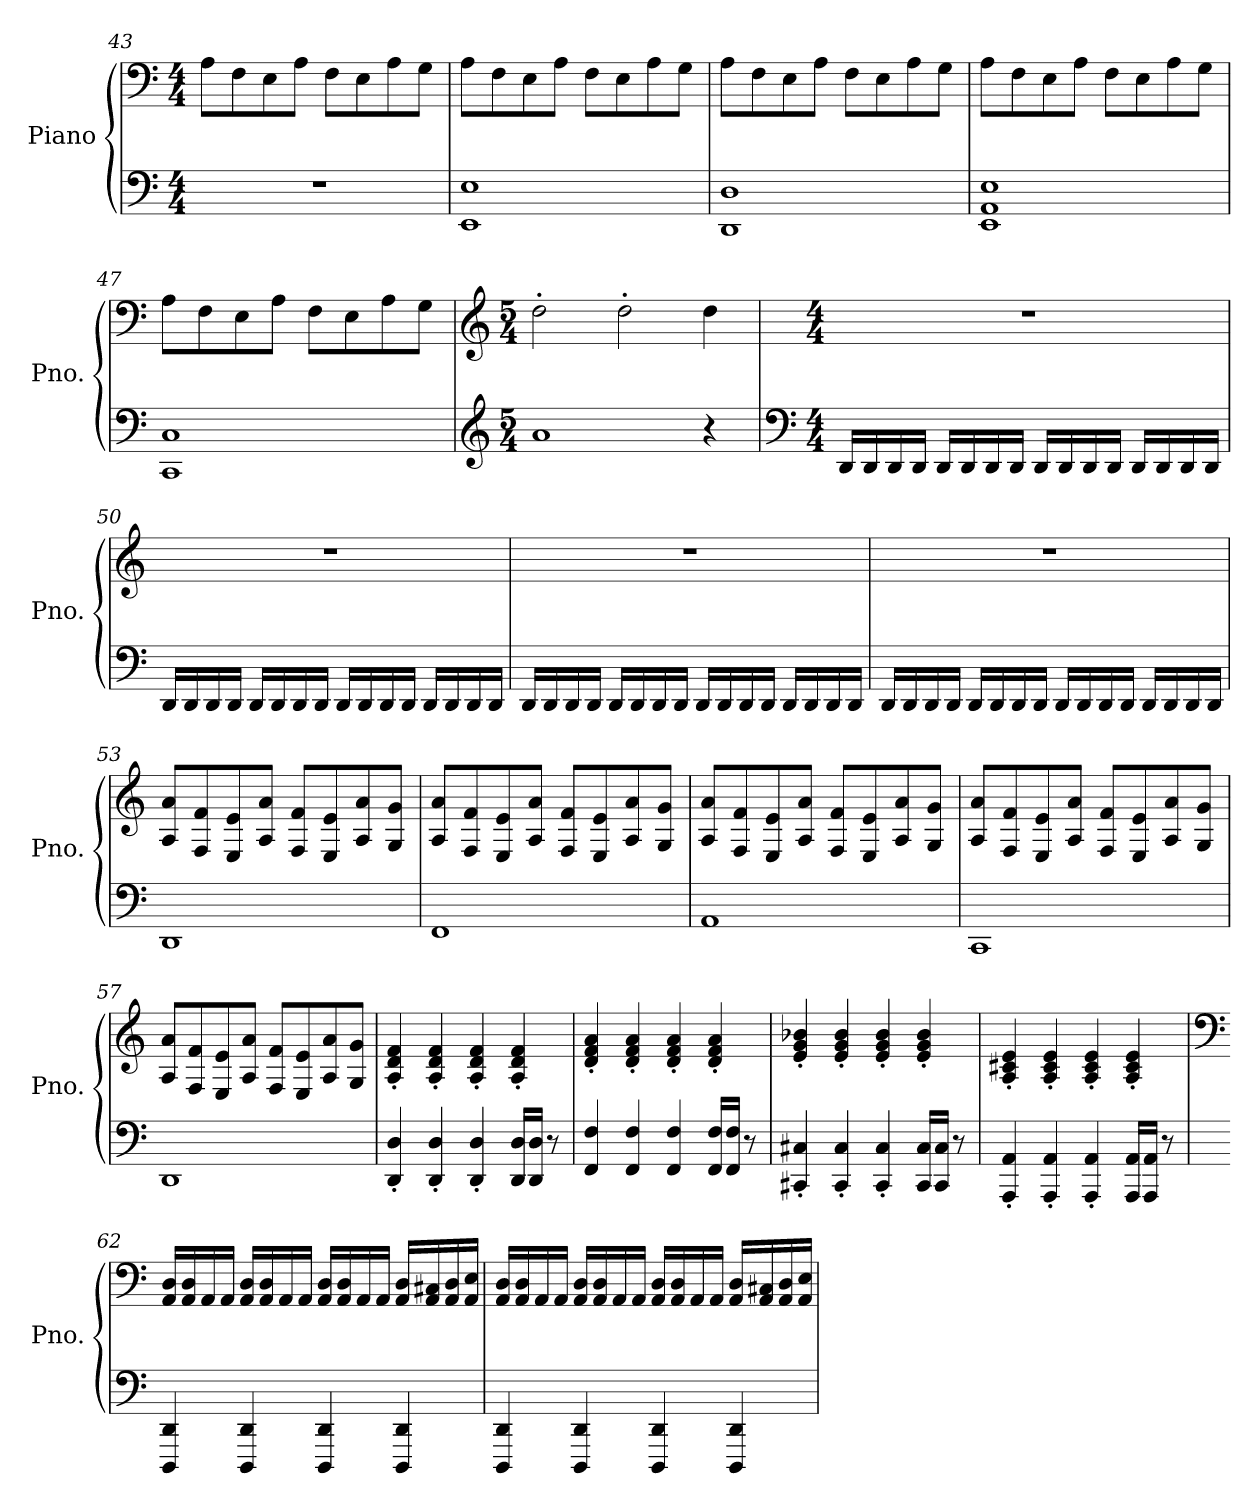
**kern	**kern
*part1	*part1
*staff2	*staff1
*I"Piano	*
*I'Pno.	*
*clefF4	*clefF4
*k[]	*k[]
*M4/4	*M4/4
=43	=43
1r	8A\L
.	8F\
.	8E\
.	8A\J
.	8F\L
.	8E\
.	8A\
.	8G\J
=44	=44
1EE 1E	8A\L
.	8F\
.	8E\
.	8A\J
.	8F\L
.	8E\
.	8A\
.	8G\J
!!LO:LB:g=z
=45	=45
1DD 1D	8A\L
.	8F\
.	8E\
.	8A\J
.	8F\L
.	8E\
.	8A\
.	8G\J
=46	=46
1EE 1AA 1E	8A\L
.	8F\
.	8E\
.	8A\J
.	8F\L
.	8E\
.	8A\
.	8G\J
=47	=47
1CC 1C	8A\L
.	8F\
.	8E\
.	8A\J
.	8F\L
.	8E\
.	8A\
.	8G\J
=48	=48
*clefG2	*clefG2
*M5/4	*M5/4
1a	2dd'\
.	2dd'\
4r	4dd\
!!LO:PB:g=z
=49	=49
*clefF4	*
*M4/4	*M4/4
16DD/LL	1r
16DD/	.
16DD/	.
16DD/JJ	.
16DD/LL	.
16DD/	.
16DD/	.
16DD/JJ	.
16DD/LL	.
16DD/	.
16DD/	.
16DD/JJ	.
16DD/LL	.
16DD/	.
16DD/	.
16DD/JJ	.
=50	=50
16DD/LL	1r
16DD/	.
16DD/	.
16DD/JJ	.
16DD/LL	.
16DD/	.
16DD/	.
16DD/JJ	.
16DD/LL	.
16DD/	.
16DD/	.
16DD/JJ	.
16DD/LL	.
16DD/	.
16DD/	.
16DD/JJ	.
!!LO:LB:g=z
=51	=51
16DD/LL	1r
16DD/	.
16DD/	.
16DD/JJ	.
16DD/LL	.
16DD/	.
16DD/	.
16DD/JJ	.
16DD/LL	.
16DD/	.
16DD/	.
16DD/JJ	.
16DD/LL	.
16DD/	.
16DD/	.
16DD/JJ	.
=52	=52
16DD/LL	1r
16DD/	.
16DD/	.
16DD/JJ	.
16DD/LL	.
16DD/	.
16DD/	.
16DD/JJ	.
16DD/LL	.
16DD/	.
16DD/	.
16DD/JJ	.
16DD/LL	.
16DD/	.
16DD/	.
16DD/JJ	.
!!LO:LB:g=z
=53	=53
1DD	8A/ 8a/L
.	8F/ 8f/
.	8E/ 8e/
.	8A/ 8a/J
.	8F/ 8f/L
.	8E/ 8e/
.	8A/ 8a/
.	8G/ 8g/J
=54	=54
1FF	8A/ 8a/L
.	8F/ 8f/
.	8E/ 8e/
.	8A/ 8a/J
.	8F/ 8f/L
.	8E/ 8e/
.	8A/ 8a/
.	8G/ 8g/J
=55	=55
1AA	8A/ 8a/L
.	8F/ 8f/
.	8E/ 8e/
.	8A/ 8a/J
.	8F/ 8f/L
.	8E/ 8e/
.	8A/ 8a/
.	8G/ 8g/J
=56	=56
1CC	8A/ 8a/L
.	8F/ 8f/
.	8E/ 8e/
.	8A/ 8a/J
.	8F/ 8f/L
.	8E/ 8e/
.	8A/ 8a/
.	8G/ 8g/J
!!LO:LB:g=z
=57	=57
1DD	8A/ 8a/L
.	8F/ 8f/
.	8E/ 8e/
.	8A/ 8a/J
.	8F/ 8f/L
.	8E/ 8e/
.	8A/ 8a/
.	8G/ 8g/J
=58	=58
*	*MM107
4DD/' 4D/'	4A/' 4d/' 4f/'
4DD/' 4D/'	4A/' 4d/' 4f/'
4DD/' 4D/'	4A/' 4d/' 4f/'
16DD/ 16D/LL	4A/' 4d/' 4f/'
16DD/ 16D/JJ	.
8r	.
=59	=59
4FF/ 4F/	4d/' 4f/' 4a/'
4FF/ 4F/	4d/' 4f/' 4a/'
4FF/ 4F/	4d/' 4f/' 4a/'
16FF/ 16F/LL	4d/' 4f/' 4a/'
16FF/ 16F/JJ	.
8r	.
=60	=60
4CC#X/' 4C#X/'	4e/' 4g/' 4b-X/'
4CC#/' 4C#/'	4e/' 4g/' 4b-/'
4CC#/' 4C#/'	4e/' 4g/' 4b-/'
16CC#/ 16C#/LL	4e/' 4g/' 4b-/'
16CC#/ 16C#/JJ	.
8r	.
=61	=61
4AAA/' 4AA/'	4A/' 4c#X/' 4e/'
4AAA/' 4AA/'	4A/' 4c#/' 4e/'
4AAA/' 4AA/'	4A/' 4c#/' 4e/'
16AAA/ 16AA/LL	4A/' 4c#/' 4e/'
16AAA/ 16AA/JJ	.
8r	.
!!LO:LB:g=z
=62	=62
*	*clefF4
4DDD/ 4DD/	16AA/ 16D/LL
.	16AA/ 16D/
.	16AA/
.	16AA/JJ
4DDD/ 4DD/	16AA/ 16D/LL
.	16AA/ 16D/
.	16AA/
.	16AA/JJ
4DDD/ 4DD/	16AA/ 16D/LL
.	16AA/ 16D/
.	16AA/
.	16AA/JJ
4DDD/ 4DD/	16AA/ 16D/LL
.	16AA/ 16C#X/
.	16AA/ 16D/
.	16AA/ 16E/JJ
=63	=63
4DDD/ 4DD/	16AA/ 16D/LL
.	16AA/ 16D/
.	16AA/
.	16AA/JJ
4DDD/ 4DD/	16AA/ 16D/LL
.	16AA/ 16D/
.	16AA/
.	16AA/JJ
4DDD/ 4DD/	16AA/ 16D/LL
.	16AA/ 16D/
.	16AA/
.	16AA/JJ
4DDD/ 4DD/	16AA/ 16D/LL
.	16AA/ 16C#X/
.	16AA/ 16D/
.	16AA/ 16E/JJ
=	=
*-	*-
